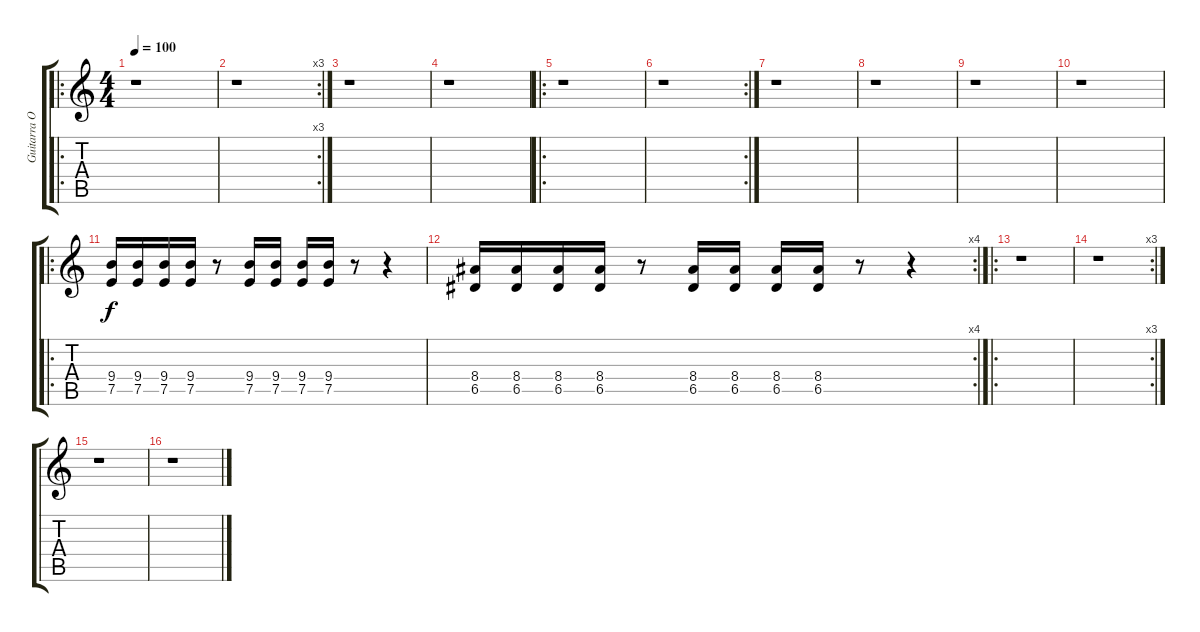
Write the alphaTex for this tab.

\track ("Guitarra Overdriven" "Guitarra O") {instrument overdrivenguitar}
\staff {score tabs}
\tuning (E4 B3 G3 D3 A2 E2) {hide}
\ro
\ts (4 4)
\tempo 100
\clef g2
\ks c
r.1{dy f} |
\rc 3
r.1 |
r.1 |
r.1 |
\ro
r.1 |
\rc 2
r.1 |
r.1 |
r.1 |
r.1 |
r.1 |
\ro
(9.4 7.5).16 (9.4 7.5).16 (9.4 7.5).16 (9.4 7.5).16 r.8 (9.4 7.5).16 (9.4 7.5).16 (9.4 7.5).16 (9.4 7.5).16 r.8 r.4 |
\rc 4
(8.4 6.5).16 (8.4 6.5).16 (8.4 6.5).16 (8.4 6.5).16 r.8 (8.4 6.5).16 (8.4 6.5).16 (8.4 6.5).16 (8.4 6.5).16 r.8 r.4 |
\ro
r.1 |
\rc 3
r.1 |
r.1 |
r.1
